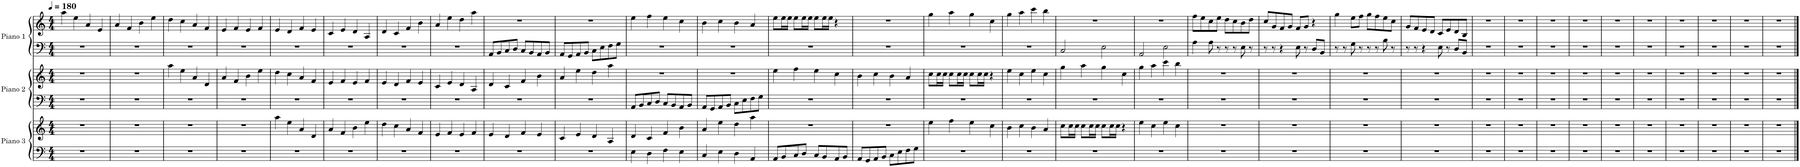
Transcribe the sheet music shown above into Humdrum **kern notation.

**kern	**kern	**kern	**kern	**kern	**kern
*part3	*part3	*part2	*part2	*part1	*part1
*staff6	*staff5	*staff4	*staff3	*staff2	*staff1
*I"Piano 3	*	*I"Piano 2	*	*I"Piano 1	*
*I'Pno. 3	*	*I'Pno. 2	*	*I'Pno. 1	*
*clefF4	*clefG2	*clefF4	*clefG2	*clefF4	*clefG2
*k[]	*k[]	*k[]	*k[]	*k[]	*k[]
*M4/4	*M4/4	*M4/4	*M4/4	*M4/4	*M4/4
*MM180	*MM180	*MM180	*MM180	*MM180	*MM180
=1	=1	=1	=1	=1	=1
1r	1r	1r	1r	1r	4aa\
.	.	.	.	.	4ee\
.	.	.	.	.	4a/
.	.	.	.	.	4e/
=2	=2	=2	=2	=2	=2
1r	1r	1r	1r	1r	4a/
.	.	.	.	.	4f/
.	.	.	.	.	4b\
.	.	.	.	.	4ee\
=3	=3	=3	=3	=3	=3
1r	1r	1r	4aa\	1r	4dd\
.	.	.	4ee\	.	4cc\
.	.	.	4a/	.	4a/
.	.	.	4d/	.	4f/
=4	=4	=4	=4	=4	=4
1r	1r	1r	4a/	1r	4e/
.	.	.	4f/	.	4f/
.	.	.	4b\	.	4e/
.	.	.	4ee\	.	4f/
=5	=5	=5	=5	=5	=5
1r	4aa\	1r	4dd\	1r	4e/
.	4ee\	.	4cc\	.	4d/
.	4a/	.	4a/	.	4f/
.	4d/	.	4f/	.	4e/
=6	=6	=6	=6	=6	=6
1r	4a/	1r	4e/	1r	4c/
.	4f/	.	4f/	.	4e/
.	4b\	.	4e/	.	4d/
.	4ee\	.	4f/	.	4A/
=7	=7	=7	=7	=7	=7
1r	4dd\	1r	4e/	1r	4d/
.	4cc\	.	4d/	.	4c/
.	4a/	.	4f/	.	4f/
.	4f/	.	4e/	.	4b\
=8	=8	=8	=8	=8	=8
1r	4e/	1r	4c/	1r	4a/
.	4f/	.	4e/	.	4ee\
.	4e/	.	4d/	.	4dd\
.	4f/	.	4A/	.	4aa\
=9	=9	=9	=9	=9	=9
1r	4e/	1r	4d/	8AA/L	1r
.	.	.	.	8BB/	.
.	4d/	.	4c/	8C/	.
.	.	.	.	8D/J	.
.	4f/	.	4f/	8C/L	.
.	.	.	.	8BB/	.
.	4e/	.	4b\	8AA/	.
.	.	.	.	8BB/J	.
=10	=10	=10	=10	=10	=10
1r	4c/	1r	4a/	8AA/L	1r
.	.	.	.	8GG/	.
.	4e/	.	4ee\	8AA/	.
.	.	.	.	8BB/J	.
.	4d/	.	4dd\	8C\L	.
.	.	.	.	8E\	.
.	4A/	.	4aa\	8F\	.
.	.	.	.	8G\J	.
=11	=11	=11	=11	=11	=11
4E\	4d/	8AA/L	1r	1r	4ee\
.	.	8BB/	.	.	.
4D\	4c/	8C/	.	.	4ff\
.	.	8D/J	.	.	.
4F\	4f/	8C/L	.	.	4ee\
.	.	8BB/	.	.	.
4E\	4b\	8AA/	.	.	4cc\
.	.	8BB/J	.	.	.
=12	=12	=12	=12	=12	=12
4C/	4a/	8AA/L	1r	1r	4b\
.	.	8GG/	.	.	.
4E\	4ee\	8AA/	.	.	4cc\
.	.	8BB/J	.	.	.
4D\	4dd\	8C\L	.	.	4b\
.	.	8E\	.	.	.
4AA/	4aa\	8F\	.	.	4a/
.	.	8G\J	.	.	.
=13	=13	=13	=13	=13	=13
8AA/L	1r	1r	4ee\	1r	8ee\L
8BB/	.	.	.	.	16ee\L
.	.	.	.	.	16ee\JJ
8C/	.	.	4ff\	.	8ee\L
8D/J	.	.	.	.	16ee\L
.	.	.	.	.	16ee\JJ
8C/L	.	.	4ee\	.	8ee\L
8BB/	.	.	.	.	16ee\L
.	.	.	.	.	16ee\JJ
8AA/	.	.	4cc\	.	4r
8BB/J	.	.	.	.	.
=14	=14	=14	=14	=14	=14
8AA/L	1r	1r	4b\	1r	1r
8GG/	.	.	.	.	.
8AA/	.	.	4cc\	.	.
8BB/J	.	.	.	.	.
8C\L	.	.	4b\	.	.
8E\	.	.	.	.	.
8F\	.	.	4a/	.	.
8G\J	.	.	.	.	.
=15	=15	=15	=15	=15	=15
1r	4ee\	1r	8cc\L	1r	4gg\
.	.	.	16cc\L	.	.
.	.	.	16cc\JJ	.	.
.	4ff\	.	8cc\L	.	4aa\
.	.	.	16cc\L	.	.
.	.	.	16cc\JJ	.	.
.	4ee\	.	8cc\L	.	4gg\
.	.	.	16cc\L	.	.
.	.	.	16cc\JJ	.	.
.	4cc\	.	4r	.	4cc\
=16	=16	=16	=16	=16	=16
1r	4b\	1r	4ee\	1r	4gg\
.	4cc\	.	4cc\	.	4aa\
.	4b\	.	4ee\	.	4ccc\
.	4a/	.	4cc\	.	4bb\
=17	=17	=17	=17	=17	=17
1r	8cc\L	1r	4gg\	2C/	1r
.	16cc\L	.	.	.	.
.	16cc\JJ	.	.	.	.
.	8cc\L	.	4aa\	.	.
.	16cc\L	.	.	.	.
.	16cc\JJ	.	.	.	.
.	8cc\L	.	4gg\	2E\	.
.	16cc\L	.	.	.	.
.	16cc\JJ	.	.	.	.
.	4r	.	4cc\	.	.
=18	=18	=18	=18	=18	=18
1r	4ee\	1r	4gg\	2AA/	1r
.	4cc\	.	4aa\	.	.
.	4ee\	.	4ccc\	2E\	.
.	4cc\	.	4bb\	.	.
=19	=19	=19	=19	=19	=19
1r	1r	1r	1r	4A\	8ff\L
.	.	.	.	.	8ee\
.	.	.	.	8A\	8cc\
.	.	.	.	8r	8ee\J
.	.	.	.	8r	8dd\L
.	.	.	.	8r	8cc\
.	.	.	.	8E\	8b\
.	.	.	.	8r	8dd\J
=20	=20	=20	=20	=20	=20
1r	1r	1r	1r	8r	8cc/L
.	.	.	.	8r	8g/
.	.	.	.	4r	8f/
.	.	.	.	.	8g/J
.	.	.	.	8E\	8f/L
.	.	.	.	8r	8g/J
.	.	.	.	8D/L	4r
.	.	.	.	8BB/J	.
=21	=21	=21	=21	=21	=21
1r	1r	1r	1r	8r	4gg\
.	.	.	.	8r	.
.	.	.	.	8G\	8ee\L
.	.	.	.	8r	8ff\J
.	.	.	.	8r	8gg\L
.	.	.	.	8r	8ff\
.	.	.	.	8B\	8ee\
.	.	.	.	8r	8cc\J
=22	=22	=22	=22	=22	=22
1r	1r	1r	1r	8r	8g/L
.	.	.	.	8r	8f/
.	.	.	.	4r	8e/
.	.	.	.	.	8d/J
.	.	.	.	8E\	8c/L
.	.	.	.	8r	8e/
.	.	.	.	8D/L	8d/
.	.	.	.	8BB/J	8B/J
=23	=23	=23	=23	=23	=23
1r	1r	1r	1r	1r	1r
=24	=24	=24	=24	=24	=24
1r	1r	1r	1r	1r	1r
=25	=25	=25	=25	=25	=25
1r	1r	1r	1r	1r	1r
=26	=26	=26	=26	=26	=26
1r	1r	1r	1r	1r	1r
=27	=27	=27	=27	=27	=27
1r	1r	1r	1r	1r	1r
=28	=28	=28	=28	=28	=28
1r	1r	1r	1r	1r	1r
=29	=29	=29	=29	=29	=29
1r	1r	1r	1r	1r	1r
=30	=30	=30	=30	=30	=30
1r	1r	1r	1r	1r	1r
=31	=31	=31	=31	=31	=31
1r	1r	1r	1r	1r	1r
=32	=32	=32	=32	=32	=32
1r	1r	1r	1r	1r	1r
==	==	==	==	==	==
*-	*-	*-	*-	*-	*-
